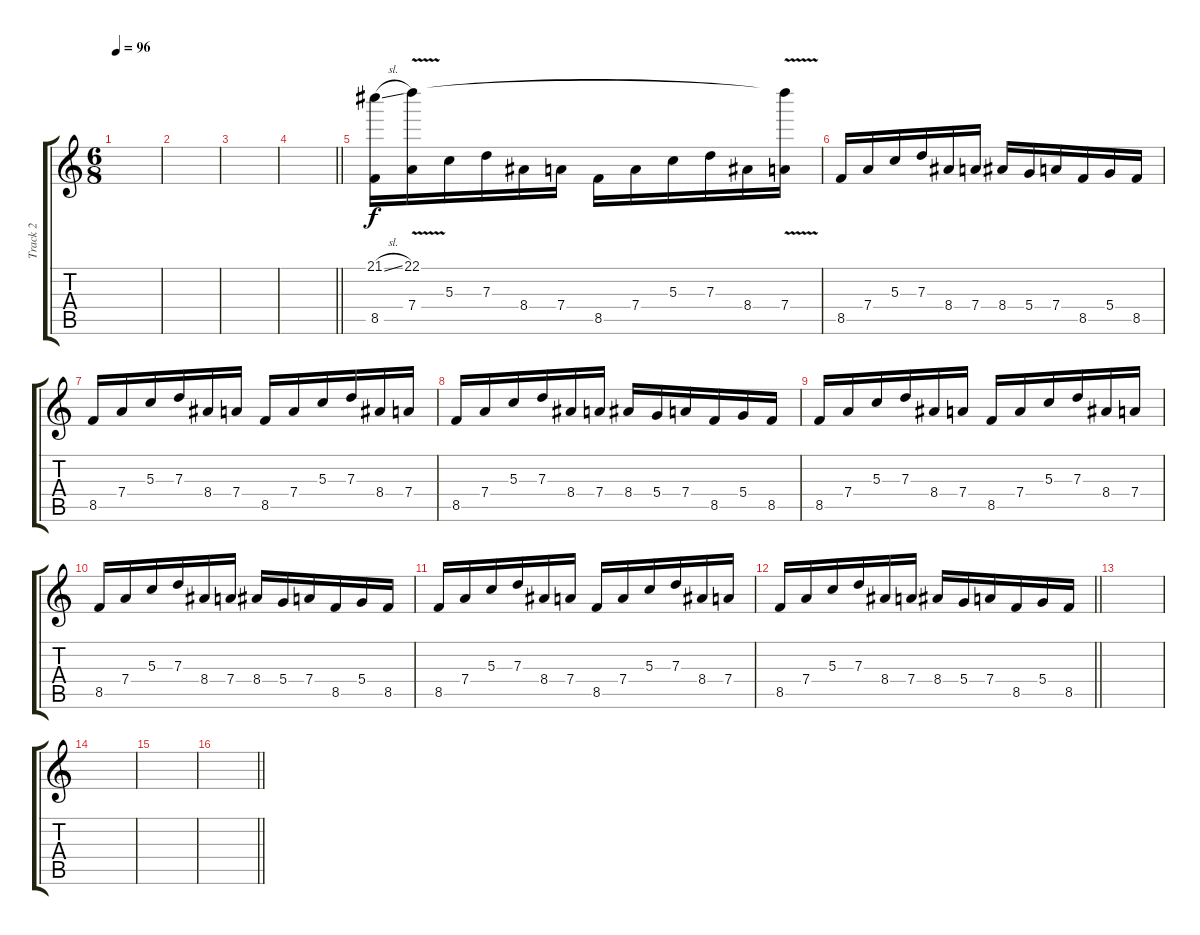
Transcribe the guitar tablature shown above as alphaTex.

\track ("Track 2" "Track 2") {instrument distortionguitar}
\staff {score tabs}
\tuning (E4 B3 G3 D3 A2 D2) {hide}
\ts (6 8)
\tempo 96
\clef g2
\ks c
|
|
|
\barLineRight lightlight
|
(21.1{sl} 8.5).16 (22.1{v} 7.4).16 5.3.16 7.3.16 8.4.16 7.4.16 8.5.16 7.4.16 5.3.16 7.3.16 8.4.16 (22.1{t} 7.4).16 |
8.5.16 7.4.16 5.3.16 7.3.16 8.4.16 7.4.16 8.4.16 5.4.16 7.4.16 8.5.16 5.4.16 8.5.16 |
8.5.16 7.4.16 5.3.16 7.3.16 8.4.16 7.4.16 8.5.16 7.4.16 5.3.16 7.3.16 8.4.16 7.4.16 |
8.5.16 7.4.16 5.3.16 7.3.16 8.4.16 7.4.16 8.4.16 5.4.16 7.4.16 8.5.16 5.4.16 8.5.16 |
8.5.16 7.4.16 5.3.16 7.3.16 8.4.16 7.4.16 8.5.16 7.4.16 5.3.16 7.3.16 8.4.16 7.4.16 |
8.5.16 7.4.16 5.3.16 7.3.16 8.4.16 7.4.16 8.4.16 5.4.16 7.4.16 8.5.16 5.4.16 8.5.16 |
8.5.16 7.4.16 5.3.16 7.3.16 8.4.16 7.4.16 8.5.16 7.4.16 5.3.16 7.3.16 8.4.16 7.4.16 |
\barLineRight lightlight
8.5.16 7.4.16 5.3.16 7.3.16 8.4.16 7.4.16 8.4.16 5.4.16 7.4.16 8.5.16 5.4.16 8.5.16 |
|
|
|
\barLineRight lightlight
